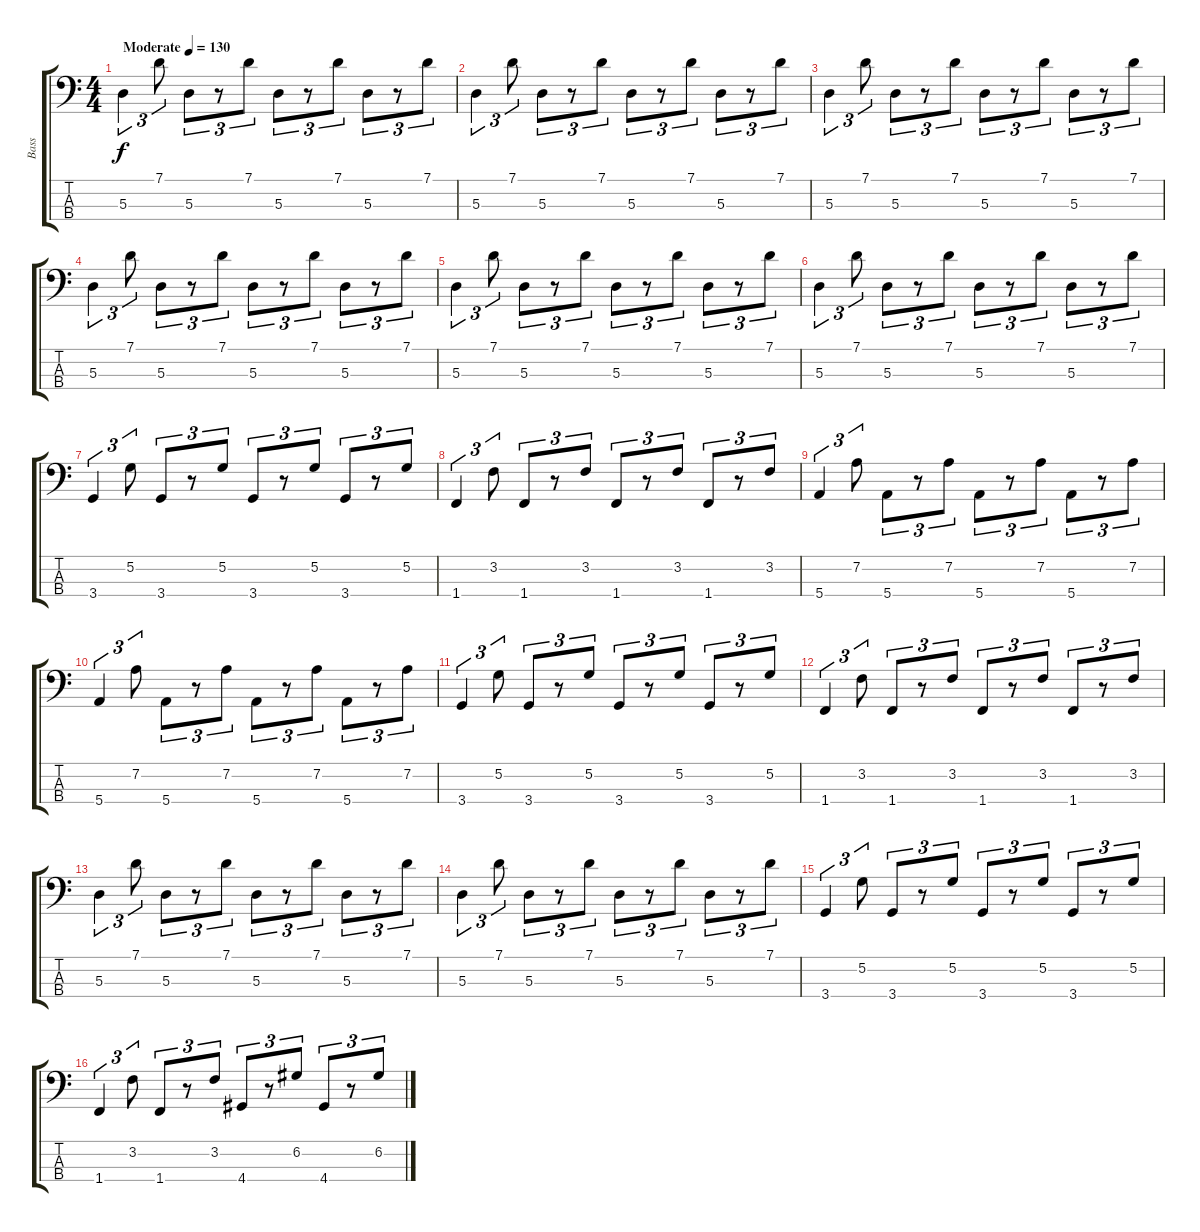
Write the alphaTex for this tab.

\track ("Bass" "Bass") {instrument synthbass1}
\staff {score tabs}
\tuning (G2 D2 A1 E1) {hide}
\ts (4 4)
\tempo (130 "Moderate")
\clef f4
\ks c
5.3.4{tu (3 2) dy f instrument synthbass1} 7.1.8{tu (3 2)} 5.3.8{tu (3 2)} r.8{tu (3 2)} 7.1.8{tu (3 2)} 5.3.8{tu (3 2)} r.8{tu (3 2)} 7.1.8{tu (3 2)} 5.3.8{tu (3 2)} r.8{tu (3 2)} 7.1.8{tu (3 2)} |
5.3.4{tu (3 2)} 7.1.8{tu (3 2)} 5.3.8{tu (3 2)} r.8{tu (3 2)} 7.1.8{tu (3 2)} 5.3.8{tu (3 2)} r.8{tu (3 2)} 7.1.8{tu (3 2)} 5.3.8{tu (3 2)} r.8{tu (3 2)} 7.1.8{tu (3 2)} |
5.3.4{tu (3 2)} 7.1.8{tu (3 2)} 5.3.8{tu (3 2)} r.8{tu (3 2)} 7.1.8{tu (3 2)} 5.3.8{tu (3 2)} r.8{tu (3 2)} 7.1.8{tu (3 2)} 5.3.8{tu (3 2)} r.8{tu (3 2)} 7.1.8{tu (3 2)} |
5.3.4{tu (3 2)} 7.1.8{tu (3 2)} 5.3.8{tu (3 2)} r.8{tu (3 2)} 7.1.8{tu (3 2)} 5.3.8{tu (3 2)} r.8{tu (3 2)} 7.1.8{tu (3 2)} 5.3.8{tu (3 2)} r.8{tu (3 2)} 7.1.8{tu (3 2)} |
5.3.4{tu (3 2)} 7.1.8{tu (3 2)} 5.3.8{tu (3 2)} r.8{tu (3 2)} 7.1.8{tu (3 2)} 5.3.8{tu (3 2)} r.8{tu (3 2)} 7.1.8{tu (3 2)} 5.3.8{tu (3 2)} r.8{tu (3 2)} 7.1.8{tu (3 2)} |
5.3.4{tu (3 2)} 7.1.8{tu (3 2)} 5.3.8{tu (3 2)} r.8{tu (3 2)} 7.1.8{tu (3 2)} 5.3.8{tu (3 2)} r.8{tu (3 2)} 7.1.8{tu (3 2)} 5.3.8{tu (3 2)} r.8{tu (3 2)} 7.1.8{tu (3 2)} |
3.4.4{tu (3 2)} 5.2.8{tu (3 2)} 3.4.8{tu (3 2)} r.8{tu (3 2)} 5.2.8{tu (3 2)} 3.4.8{tu (3 2)} r.8{tu (3 2)} 5.2.8{tu (3 2)} 3.4.8{tu (3 2)} r.8{tu (3 2)} 5.2.8{tu (3 2)} |
1.4.4{tu (3 2)} 3.2.8{tu (3 2)} 1.4.8{tu (3 2)} r.8{tu (3 2)} 3.2.8{tu (3 2)} 1.4.8{tu (3 2)} r.8{tu (3 2)} 3.2.8{tu (3 2)} 1.4.8{tu (3 2)} r.8{tu (3 2)} 3.2.8{tu (3 2)} |
5.4.4{tu (3 2)} 7.2.8{tu (3 2)} 5.4.8{tu (3 2)} r.8{tu (3 2)} 7.2.8{tu (3 2)} 5.4.8{tu (3 2)} r.8{tu (3 2)} 7.2.8{tu (3 2)} 5.4.8{tu (3 2)} r.8{tu (3 2)} 7.2.8{tu (3 2)} |
5.4.4{tu (3 2)} 7.2.8{tu (3 2)} 5.4.8{tu (3 2)} r.8{tu (3 2)} 7.2.8{tu (3 2)} 5.4.8{tu (3 2)} r.8{tu (3 2)} 7.2.8{tu (3 2)} 5.4.8{tu (3 2)} r.8{tu (3 2)} 7.2.8{tu (3 2)} |
3.4.4{tu (3 2)} 5.2.8{tu (3 2)} 3.4.8{tu (3 2)} r.8{tu (3 2)} 5.2.8{tu (3 2)} 3.4.8{tu (3 2)} r.8{tu (3 2)} 5.2.8{tu (3 2)} 3.4.8{tu (3 2)} r.8{tu (3 2)} 5.2.8{tu (3 2)} |
1.4.4{tu (3 2)} 3.2.8{tu (3 2)} 1.4.8{tu (3 2)} r.8{tu (3 2)} 3.2.8{tu (3 2)} 1.4.8{tu (3 2)} r.8{tu (3 2)} 3.2.8{tu (3 2)} 1.4.8{tu (3 2)} r.8{tu (3 2)} 3.2.8{tu (3 2)} |
5.3.4{tu (3 2)} 7.1.8{tu (3 2)} 5.3.8{tu (3 2)} r.8{tu (3 2)} 7.1.8{tu (3 2)} 5.3.8{tu (3 2)} r.8{tu (3 2)} 7.1.8{tu (3 2)} 5.3.8{tu (3 2)} r.8{tu (3 2)} 7.1.8{tu (3 2)} |
5.3.4{tu (3 2)} 7.1.8{tu (3 2)} 5.3.8{tu (3 2)} r.8{tu (3 2)} 7.1.8{tu (3 2)} 5.3.8{tu (3 2)} r.8{tu (3 2)} 7.1.8{tu (3 2)} 5.3.8{tu (3 2)} r.8{tu (3 2)} 7.1.8{tu (3 2)} |
3.4.4{tu (3 2)} 5.2.8{tu (3 2)} 3.4.8{tu (3 2)} r.8{tu (3 2)} 5.2.8{tu (3 2)} 3.4.8{tu (3 2)} r.8{tu (3 2)} 5.2.8{tu (3 2)} 3.4.8{tu (3 2)} r.8{tu (3 2)} 5.2.8{tu (3 2)} |
1.4.4{tu (3 2)} 3.2.8{tu (3 2)} 1.4.8{tu (3 2)} r.8{tu (3 2)} 3.2.8{tu (3 2)} 4.4.8{tu (3 2)} r.8{tu (3 2)} 6.2.8{tu (3 2)} 4.4.8{tu (3 2)} r.8{tu (3 2)} 6.2.8{tu (3 2)}
